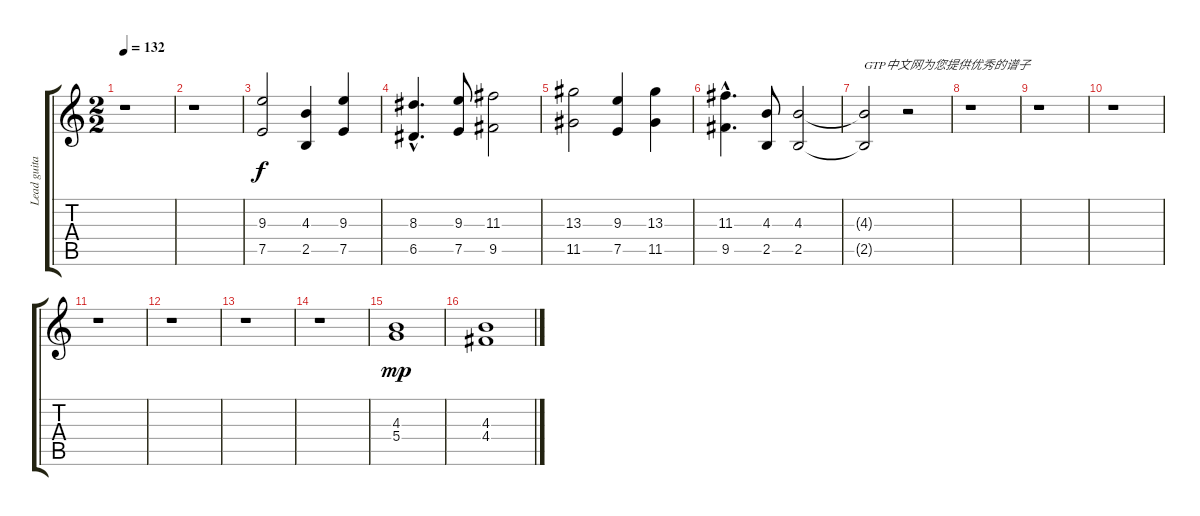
\track ("Lead guitar 2 and 3" "Lead guita") {instrument overdrivenguitar}
\staff {score tabs}
\tuning (E4 B3 G3 D3 A2 E2) {hide}
\ts (2 2)
\tempo 132
\clef g2
\ks c
r.1{dy f instrument overdrivenguitar} |
r.1 |
(9.3 7.5).2 (4.3 2.5).4 (9.3 7.5).4 |
(8.3{hac} 6.5{hac}).4{d} (9.3 7.5).8 (11.3 9.5).2 |
(13.3 11.5).2 (9.3 7.5).4 (13.3 11.5).4 |
(11.3{hac} 9.5{hac}).4{d} (4.3 2.5).8 (4.3 2.5).2 |
(4.3{t} 2.5{t}).2{txt "GTP中文网为您提供优秀的谱子"} r.2 |
r.1 |
r.1 |
r.1 |
r.1 |
r.1 |
r.1 |
r.1 |
(4.3 5.4).1{dy mp} |
(4.3 4.4).1
